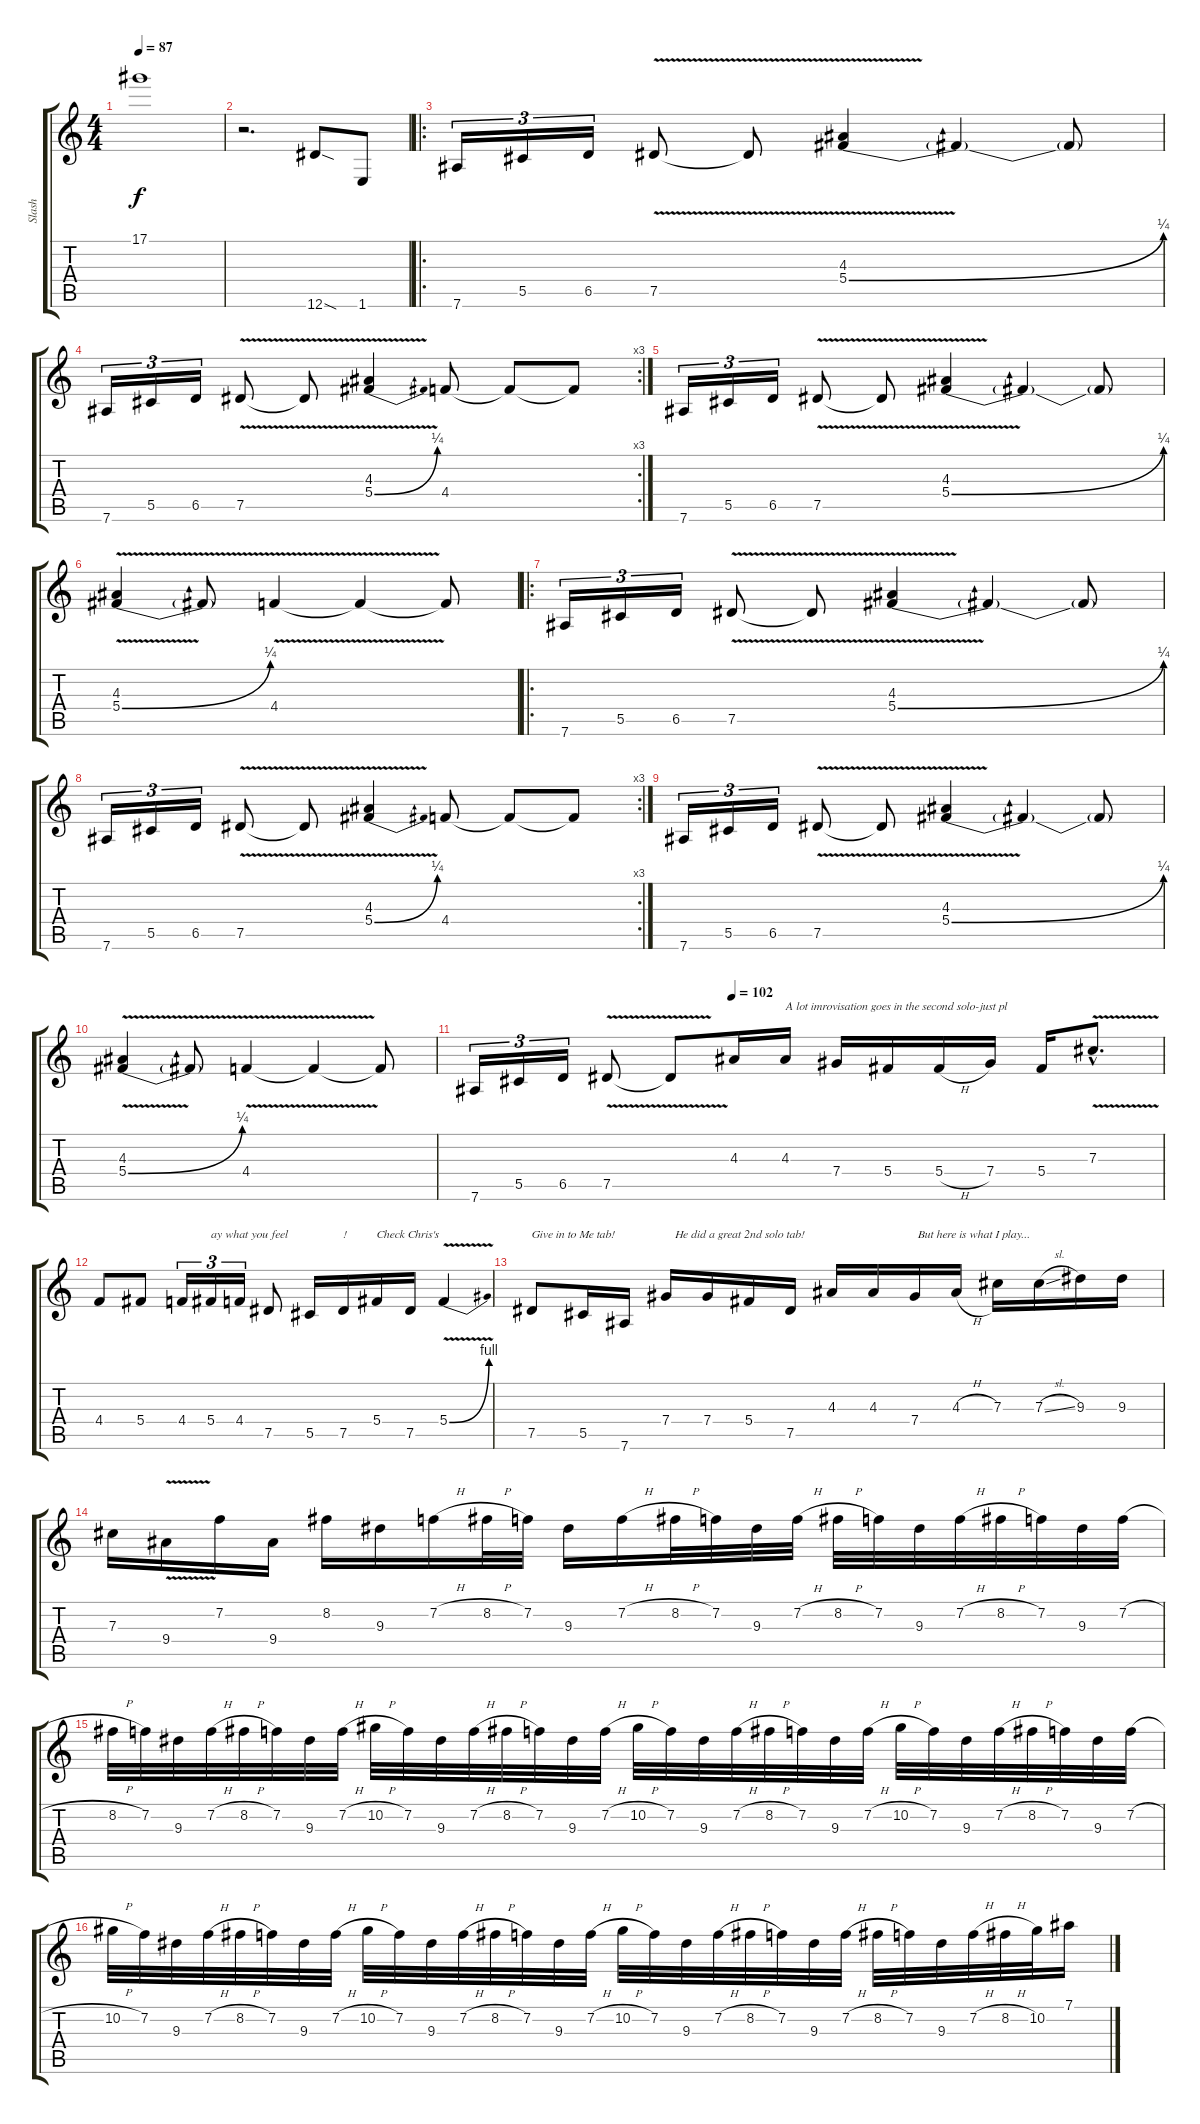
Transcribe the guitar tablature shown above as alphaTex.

\track ("Slash" "Slash") {instrument electricguitarclean}
\staff {score tabs}
\tuning (Eb4 Bb3 Gb3 Db3 Ab2 Eb2) {hide}
\ts (4 4)
\tempo 87
\clef g2
\ks c
17.1{t}.1{dy f} |
r.2{d} 12.6{sod}.8{instrument overdrivenguitar} 1.6.8 |
\ro
7.6.16{tu (3 2)} 5.5.16{tu (3 2)} 6.5.16{tu (3 2)} 7.5{v}.8 7.5{t}.8 (4.3{v} 5.4{be (bend 0 0 60 1)}).4 5.4{t}.4 5.4{t}.8 |
\rc 3
7.6.16{tu (3 2)} 5.5.16{tu (3 2)} 6.5.16{tu (3 2)} 7.5{v}.8 7.5{t}.8 (4.3{v} 5.4{be (bend 0 0 60 1)}).4 4.4.8 4.4{t}.8 4.4{t}.8 |
7.6.16{tu (3 2)} 5.5.16{tu (3 2)} 6.5.16{tu (3 2)} 7.5{v}.8 7.5{t}.8 (4.3{v} 5.4{be (bend 0 0 60 1)}).4 5.4{t}.4 5.4{t}.8 |
(4.3 5.4{be (bend 0 0 60 1) v}).4 5.4{t}.8 4.4{v}.4 4.4{t}.4 4.4{t}.8 |
\ro
7.6.16{tu (3 2)} 5.5.16{tu (3 2)} 6.5.16{tu (3 2)} 7.5{v}.8 7.5{t}.8 (4.3{v} 5.4{be (bend 0 0 60 1)}).4 5.4{t}.4 5.4{t}.8 |
\rc 3
7.6.16{tu (3 2)} 5.5.16{tu (3 2)} 6.5.16{tu (3 2)} 7.5{v}.8 7.5{t}.8 (4.3{v} 5.4{be (bend 0 0 60 1)}).4 4.4.8 4.4{t}.8 4.4{t}.8 |
7.6.16{tu (3 2)} 5.5.16{tu (3 2)} 6.5.16{tu (3 2)} 7.5{v}.8 7.5{t}.8 (4.3{v} 5.4{be (bend 0 0 60 1)}).4 5.4{t}.4 5.4{t}.8 |
(4.3 5.4{be (bend 0 0 60 1) v}).4 5.4{t}.8 4.4{v}.4 4.4{t}.4 4.4{t}.8 |
\tempo (102 0.375)
7.6.16{tu (3 2)} 5.5.16{tu (3 2)} 6.5.16{tu (3 2)} 7.5{v}.8 7.5{t}.8 4.3.16{instrument distortionguitar} 4.3.16{txt "A lot imrovisation goes in the second solo-just pl"} 7.4.16 5.4.16 5.4{h}.16 7.4.16 5.4.16 7.3{v hac}.8{d} |
4.4.8 5.4.8 4.4.16{tu (3 2)} 5.4.16{tu (3 2) txt "ay what you feel"} 4.4.16{tu (3 2)} 7.5.8 5.5.16 7.5.16{txt "!"} 5.4.16{txt "Check Chris's "} 7.5.16 5.4{be (bend 0 0 60 4) v}.4 |
7.5.8{txt "Give in to Me tab!"} 5.5.16 7.6.16 7.4.16{txt "   He did a great 2nd solo tab!"} 7.4.16 5.4.16 7.5.16 4.3.16 4.3.16 7.4.16{txt " But here is what I play..."} 4.3{h}.16 7.3.16 7.3{sl}.16 9.3.16 9.3.16 |
7.3.16 9.4{v}.16 7.2.16 9.4.16 8.2.16 9.3.16 7.2{h}.16 8.2{h}.32 7.2.32 9.3.16 7.2{h}.16 8.2{h}.32 7.2.32 9.3.32 7.2{h}.32 8.2{h}.32 7.2.32 9.3.32 7.2{h}.32 8.2{h}.32 7.2.32 9.3.32 7.2{h}.32 |
8.2{h}.32 7.2.32 9.3.32 7.2{h}.32 8.2{h}.32 7.2.32 9.3.32 7.2{h}.32 10.2{h}.32 7.2.32 9.3.32 7.2{h}.32 8.2{h}.32 7.2.32 9.3.32 7.2{h}.32 10.2{h}.32 7.2.32 9.3.32 7.2{h}.32 8.2{h}.32 7.2.32 9.3.32 7.2{h}.32 10.2{h}.32 7.2.32 9.3.32 7.2{h}.32 8.2{h}.32 7.2.32 9.3.32 7.2{h}.32 |
10.2{h}.32 7.2.32 9.3.32 7.2{h}.32 8.2{h}.32 7.2.32 9.3.32 7.2{h}.32 10.2{h}.32 7.2.32 9.3.32 7.2{h}.32 8.2{h}.32 7.2.32 9.3.32 7.2{h}.32 10.2{h}.32 7.2.32 9.3.32 7.2{h}.32 8.2{h}.32 7.2.32 9.3.32 7.2{h}.32 8.2{h}.32 7.2.32 9.3.32 7.2{h}.32 8.2{h}.32 10.2.32 7.1{h}.16
